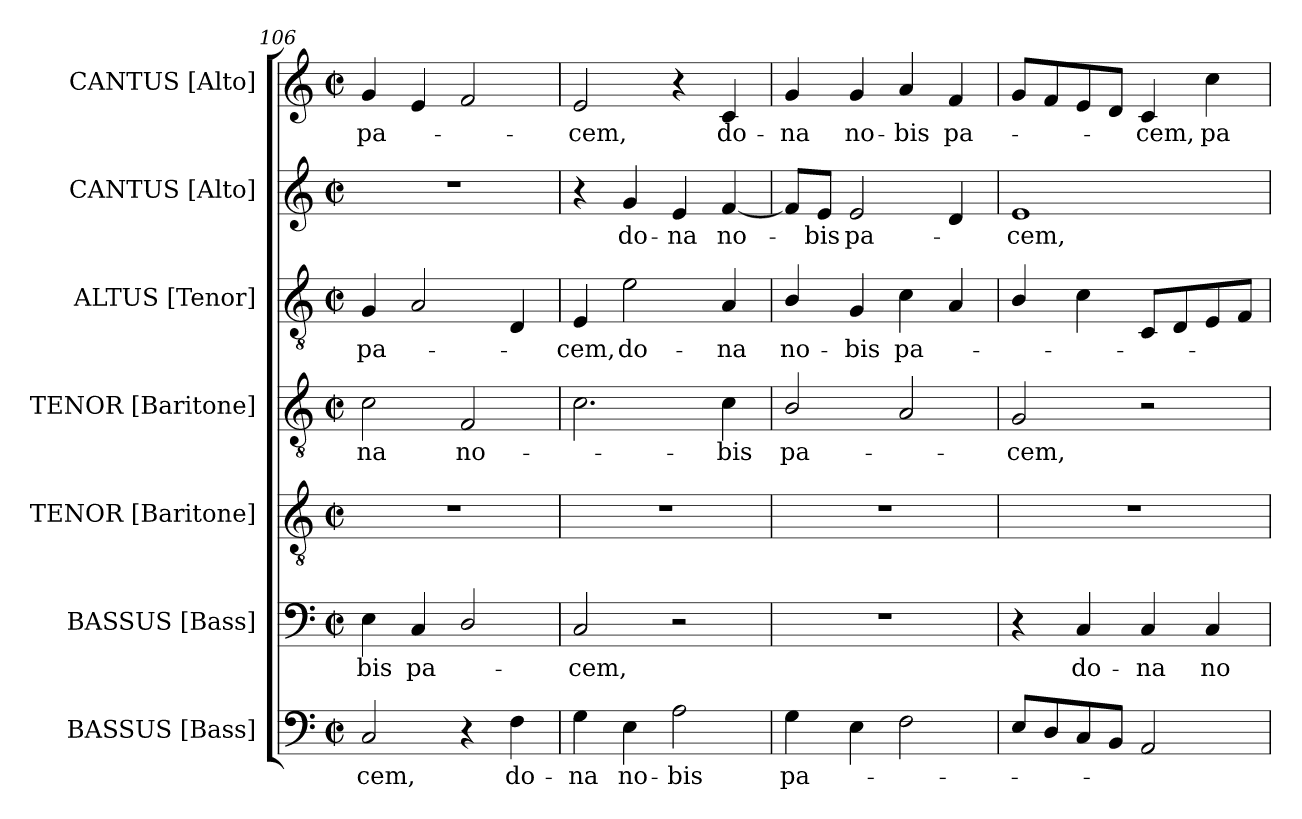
**kern	**text	**kern	**text	**kern	**kern	**text	**kern	**text	**kern	**text	**kern	**text
*part7	*part7	*part6	*part6	*part5	*part4	*part4	*part3	*part3	*part2	*part2	*part1	*part1
*staff7	*staff7	*staff6	*staff6	*staff5	*staff4	*staff4	*staff3	*staff3	*staff2	*staff2	*staff1	*staff1
*I"BASSUS [Bass]	*	*I"BASSUS [Bass]	*	*I"TENOR [Baritone]	*I"TENOR [Baritone]	*	*I"ALTUS [Tenor]	*	*I"CANTUS [Alto]	*	*I"CANTUS [Alto]	*
*I'B.	*	*I'B.	*	*I'Bar.	*I'Bar.	*	*I'T.	*	*I'A.	*	*I'A.	*
*clefF4	*	*clefF4	*	*clefGv2	*clefGv2	*	*clefGv2	*	*clefG2	*	*clefG2	*
*	*	*	*	*ITrd7c12	*ITrd7c12	*	*ITrd7c12	*	*	*	*	*
*k[]	*	*k[]	*	*k[]	*k[]	*	*k[]	*	*k[]	*	*k[]	*
*C:	*	*C:	*	*C:	*C:	*	*C:	*	*C:	*	*C:	*
*M2/2	*	*M2/2	*	*M2/2	*M2/2	*	*M2/2	*	*M2/2	*	*M2/2	*
*met(c|)	*	*met(c|)	*	*met(c|)	*met(c|)	*	*met(c|)	*	*met(c|)	*	*met(c|)	*
=106	=106	=106	=106	=106	=106	=106	=106	=106	=106	=106	=106	=106
!	!LO:LY:b:color=#000000	!	!	!	!	!	!	!	!	!	!	!
!	!	!	!LO:LY:b:color=#000000	!	!	!	!	!	!	!	!	!
!	!	!	!	!	!	!LO:LY:b:color=#000000	!	!	!	!	!	!
!	!	!	!	!	!	!	!	!LO:LY:b:color=#000000	!	!	!	!
!	!	!	!	!	!	!	!	!	!	!	!	!LO:LY:b:color=#000000
2Ci/	-cem,	4Ei\	-bis	1r	2Ci\	-na	4GGi/	pa-	1r	.	4gi/	pa-
!	!	!	!LO:LY:b:color=#000000	!	!	!	!	!	!	!	!	!
.	.	4Ci/	pa-	.	.	.	2AAi/	.	.	.	4ei/	.
!	!	!	!	!	!	!LO:LY:b:color=#000000	!	!	!	!	!	!
4r	.	2Di/	.	.	2FFi/	no-	.	.	.	.	2fi/	.
!	!LO:LY:b:color=#000000	!	!	!	!	!	!	!	!	!	!	!
4Fi\	do-	.	.	.	.	.	4DDi/	.	.	.	.	.
=107	=107	=107	=107	=107	=107	=107	=107	=107	=107	=107	=107	=107
!	!LO:LY:b:color=#000000	!	!	!	!	!	!	!	!	!	!	!
!	!	!	!LO:LY:b:color=#000000	!	!	!	!	!	!	!	!	!
!	!	!	!	!	!	!	!	!LO:LY:b:color=#000000	!	!	!	!
!	!	!	!	!	!	!	!	!	!	!	!	!LO:LY:b:color=#000000
4Gi\	-na	2Ci/	-cem,	1r	2.Ci\	.	4EEi/	-cem,	4r	.	2ei/	-cem,
!	!LO:LY:b:color=#000000	!	!	!	!	!	!	!	!	!	!	!
!	!	!	!	!	!	!	!	!LO:LY:b:color=#000000	!	!	!	!
!	!	!	!	!	!	!	!	!	!	!LO:LY:b:color=#000000	!	!
4Ei\	no-	.	.	.	.	.	2Ei\	do-	4gi/	do-	.	.
!	!LO:LY:b:color=#000000	!	!	!	!	!	!	!	!	!	!	!
!	!	!	!	!	!	!	!	!	!	!LO:LY:b:color=#000000	!	!
2Ai\	-bis	2r	.	.	.	.	.	.	4ei/	-na	4r	.
!	!	!	!	!	!	!LO:LY:b:color=#000000	!	!	!	!	!	!
!	!	!	!	!	!	!	!	!LO:LY:b:color=#000000	!	!	!	!
!	!	!	!	!	!	!	!	!	!	!LO:LY:b:color=#000000	!	!
!	!	!	!	!	!	!	!	!	!	!	!	!LO:LY:b:color=#000000
.	.	.	.	.	4Ci\	-bis	4AAi/	-na	[<4fi/	no-	4ci/	do-
=108	=108	=108	=108	=108	=108	=108	=108	=108	=108	=108	=108	=108
!	!LO:LY:b:color=#000000	!	!	!	!	!	!	!	!	!	!	!
!	!	!	!	!	!	!LO:LY:b:color=#000000	!	!	!	!	!	!
!	!	!	!	!	!	!	!	!LO:LY:b:color=#000000	!	!	!	!
!	!	!	!	!	!	!	!	!	!	!	!	!LO:LY:b:color=#000000
4Gi\	pa-	1r	.	1r	2BBi/	pa-	4BBi/	no-	8fi/L]	.	4gi/	-na
!	!	!	!	!	!	!	!	!	!	!LO:LY:b:color=#000000	!	!
.	.	.	.	.	.	.	.	.	8ei/J	-bis	.	.
!	!	!	!	!	!	!	!	!LO:LY:b:color=#000000	!	!	!	!
!	!	!	!	!	!	!	!	!	!	!LO:LY:b:color=#000000	!	!
!	!	!	!	!	!	!	!	!	!	!	!	!LO:LY:b:color=#000000
4Ei\	.	.	.	.	.	.	4GGi/	-bis	2ei/	pa-	4gi/	no-
!	!	!	!	!	!	!	!	!LO:LY:b:color=#000000	!	!	!	!
!	!	!	!	!	!	!	!	!	!	!	!	!LO:LY:b:color=#000000
2Fi\	.	.	.	.	2AAi/	.	4Ci\	pa-	.	.	4ai/	-bis
!	!	!	!	!	!	!	!	!	!	!	!	!LO:LY:b:color=#000000
.	.	.	.	.	.	.	4AAi/	.	4di/	.	4fi/	pa-
=109	=109	=109	=109	=109	=109	=109	=109	=109	=109	=109	=109	=109
!	!	!	!	!	!	!LO:LY:b:color=#000000	!	!	!	!	!	!
!	!	!	!	!	!	!	!	!	!	!LO:LY:b:color=#000000	!	!
8Ei/L	.	4r	.	1r	2GGi/	-cem,	4BBi/	.	1ei	-cem,	8gi/L	.
8Di/	.	.	.	.	.	.	.	.	.	.	8fi/	.
!	!	!	!LO:LY:b:color=#000000	!	!	!	!	!	!	!	!	!
8Ci/	.	4Ci/	do-	.	.	.	4Ci\	.	.	.	8ei/	.
8BBi/J	.	.	.	.	.	.	.	.	.	.	8di/J	.
!	!	!	!LO:LY:b:color=#000000	!	!	!	!	!	!	!	!	!
!	!	!	!	!	!	!	!	!	!	!	!	!LO:LY:b:color=#000000
2AAi/	.	4Ci/	-na	.	2r	.	8CCi/L	.	.	.	4ci/	-cem,
.	.	.	.	.	.	.	8DDi/	.	.	.	.	.
!	!	!	!LO:LY:b:color=#000000	!	!	!	!	!	!	!	!	!
!	!	!	!	!	!	!	!	!	!	!	!	!LO:LY:b:color=#000000
.	.	4Ci/	no-	.	.	.	8EEi/	.	.	.	4cci\	pa-
.	.	.	.	.	.	.	8FFi/J	.	.	.	.	.
=	=	=	=	=	=	=	=	=	=	=	=	=
*-	*-	*-	*-	*-	*-	*-	*-	*-	*-	*-	*-	*-
